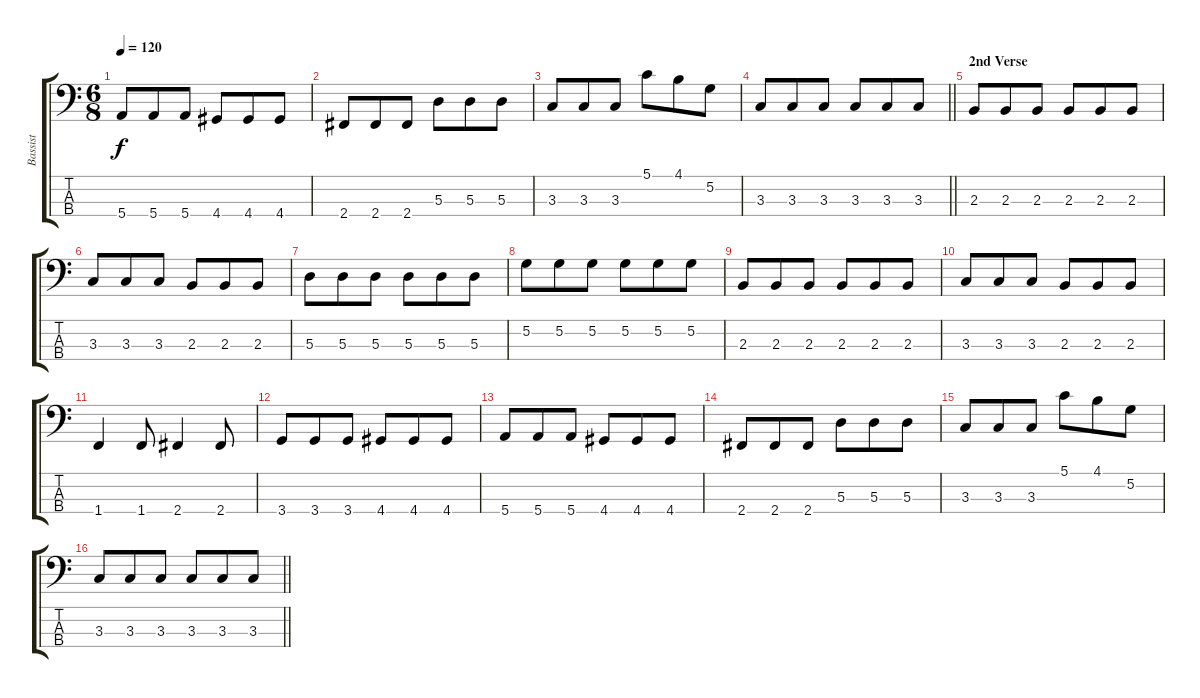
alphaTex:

\track ("Bassist" "Bassist") {instrument electricbassfinger}
\staff {score tabs}
\tuning (G2 D2 A1 E1) {hide}
\ts (6 8)
\tempo 120
\clef f4
\ks c
5.4.8{dy f} 5.4.8 5.4.8 4.4.8 4.4.8 4.4.8 |
2.4.8 2.4.8 2.4.8 5.3.8 5.3.8 5.3.8 |
3.3.8 3.3.8 3.3.8 5.1.8 4.1.8 5.2.8 |
\barLineRight lightlight
3.3.8 3.3.8 3.3.8 3.3.8 3.3.8 3.3.8 |
\section ("" "2nd Verse")
2.3.8 2.3.8 2.3.8 2.3.8 2.3.8 2.3.8 |
3.3.8 3.3.8 3.3.8 2.3.8 2.3.8 2.3.8 |
5.3.8 5.3.8 5.3.8 5.3.8 5.3.8 5.3.8 |
5.2.8 5.2.8 5.2.8 5.2.8 5.2.8 5.2.8 |
2.3.8 2.3.8 2.3.8 2.3.8 2.3.8 2.3.8 |
3.3.8 3.3.8 3.3.8 2.3.8 2.3.8 2.3.8 |
1.4.4 1.4.8 2.4.4 2.4.8 |
3.4.8 3.4.8 3.4.8 4.4.8 4.4.8 4.4.8 |
5.4.8 5.4.8 5.4.8 4.4.8 4.4.8 4.4.8 |
2.4.8 2.4.8 2.4.8 5.3.8 5.3.8 5.3.8 |
3.3.8 3.3.8 3.3.8 5.1.8 4.1.8 5.2.8 |
\barLineRight lightlight
3.3.8 3.3.8 3.3.8 3.3.8 3.3.8 3.3.8
